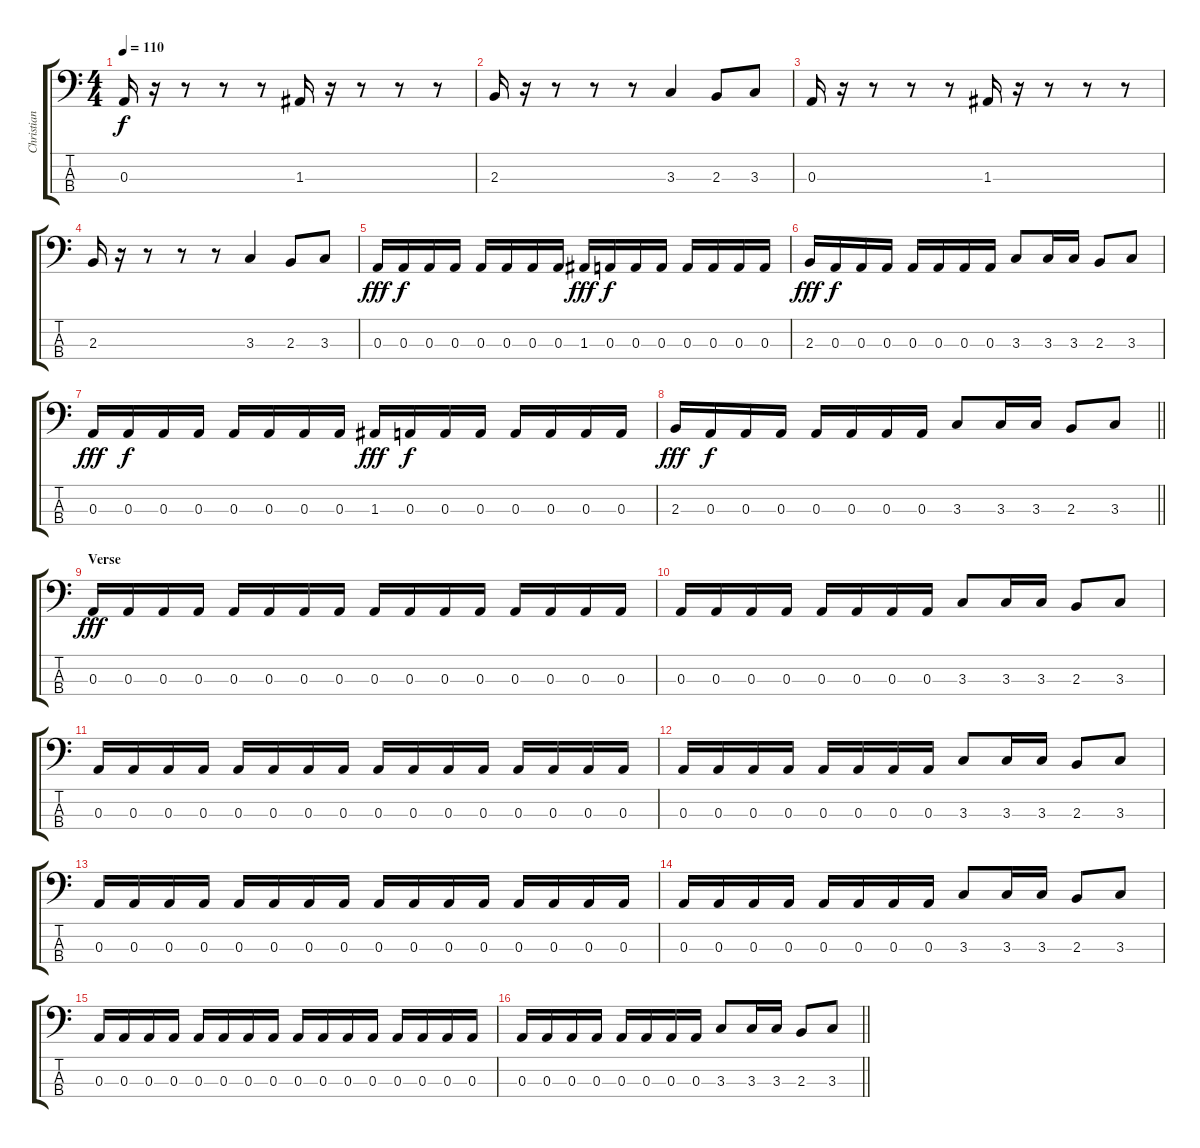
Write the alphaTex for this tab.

\track ("Christian" "Christian") {instrument electricbassfinger}
\staff {score tabs}
\tuning (G2 D2 A1 E1) {hide}
\ts (4 4)
\tempo 110
\clef f4
\ks c
0.3.16{dy f} r.16 r.8 r.8 r.8 1.3.16 r.16 r.8 r.8 r.8 |
2.3.16 r.16 r.8 r.8 r.8 3.3.4 2.3.8 3.3.8 |
0.3.16 r.16 r.8 r.8 r.8 1.3.16 r.16 r.8 r.8 r.8 |
2.3.16 r.16 r.8 r.8 r.8 3.3.4 2.3.8 3.3.8 |
0.3.16{dy fff} 0.3.16{dy f} 0.3.16 0.3.16 0.3.16 0.3.16 0.3.16 0.3.16 1.3.16{dy fff} 0.3.16{dy f} 0.3.16 0.3.16 0.3.16 0.3.16 0.3.16 0.3.16 |
2.3.16{dy fff} 0.3.16{dy f} 0.3.16 0.3.16 0.3.16 0.3.16 0.3.16 0.3.16 3.3.8 3.3.16 3.3.16 2.3.8 3.3.8 |
0.3.16{dy fff} 0.3.16{dy f} 0.3.16 0.3.16 0.3.16 0.3.16 0.3.16 0.3.16 1.3.16{dy fff} 0.3.16{dy f} 0.3.16 0.3.16 0.3.16 0.3.16 0.3.16 0.3.16 |
\barLineRight lightlight
2.3.16{dy fff} 0.3.16{dy f} 0.3.16 0.3.16 0.3.16 0.3.16 0.3.16 0.3.16 3.3.8 3.3.16 3.3.16 2.3.8 3.3.8 |
\section ("" "Verse")
0.3.16{dy fff} 0.3.16 0.3.16 0.3.16 0.3.16 0.3.16 0.3.16 0.3.16 0.3.16 0.3.16 0.3.16 0.3.16 0.3.16 0.3.16 0.3.16 0.3.16 |
0.3.16 0.3.16 0.3.16 0.3.16 0.3.16 0.3.16 0.3.16 0.3.16 3.3.8 3.3.16 3.3.16 2.3.8 3.3.8 |
0.3.16 0.3.16 0.3.16 0.3.16 0.3.16 0.3.16 0.3.16 0.3.16 0.3.16 0.3.16 0.3.16 0.3.16 0.3.16 0.3.16 0.3.16 0.3.16 |
0.3.16 0.3.16 0.3.16 0.3.16 0.3.16 0.3.16 0.3.16 0.3.16 3.3.8 3.3.16 3.3.16 2.3.8 3.3.8 |
0.3.16 0.3.16 0.3.16 0.3.16 0.3.16 0.3.16 0.3.16 0.3.16 0.3.16 0.3.16 0.3.16 0.3.16 0.3.16 0.3.16 0.3.16 0.3.16 |
0.3.16 0.3.16 0.3.16 0.3.16 0.3.16 0.3.16 0.3.16 0.3.16 3.3.8 3.3.16 3.3.16 2.3.8 3.3.8 |
0.3.16 0.3.16 0.3.16 0.3.16 0.3.16 0.3.16 0.3.16 0.3.16 0.3.16 0.3.16 0.3.16 0.3.16 0.3.16 0.3.16 0.3.16 0.3.16 |
\barLineRight lightlight
0.3.16 0.3.16 0.3.16 0.3.16 0.3.16 0.3.16 0.3.16 0.3.16 3.3.8 3.3.16 3.3.16 2.3.8 3.3.8
